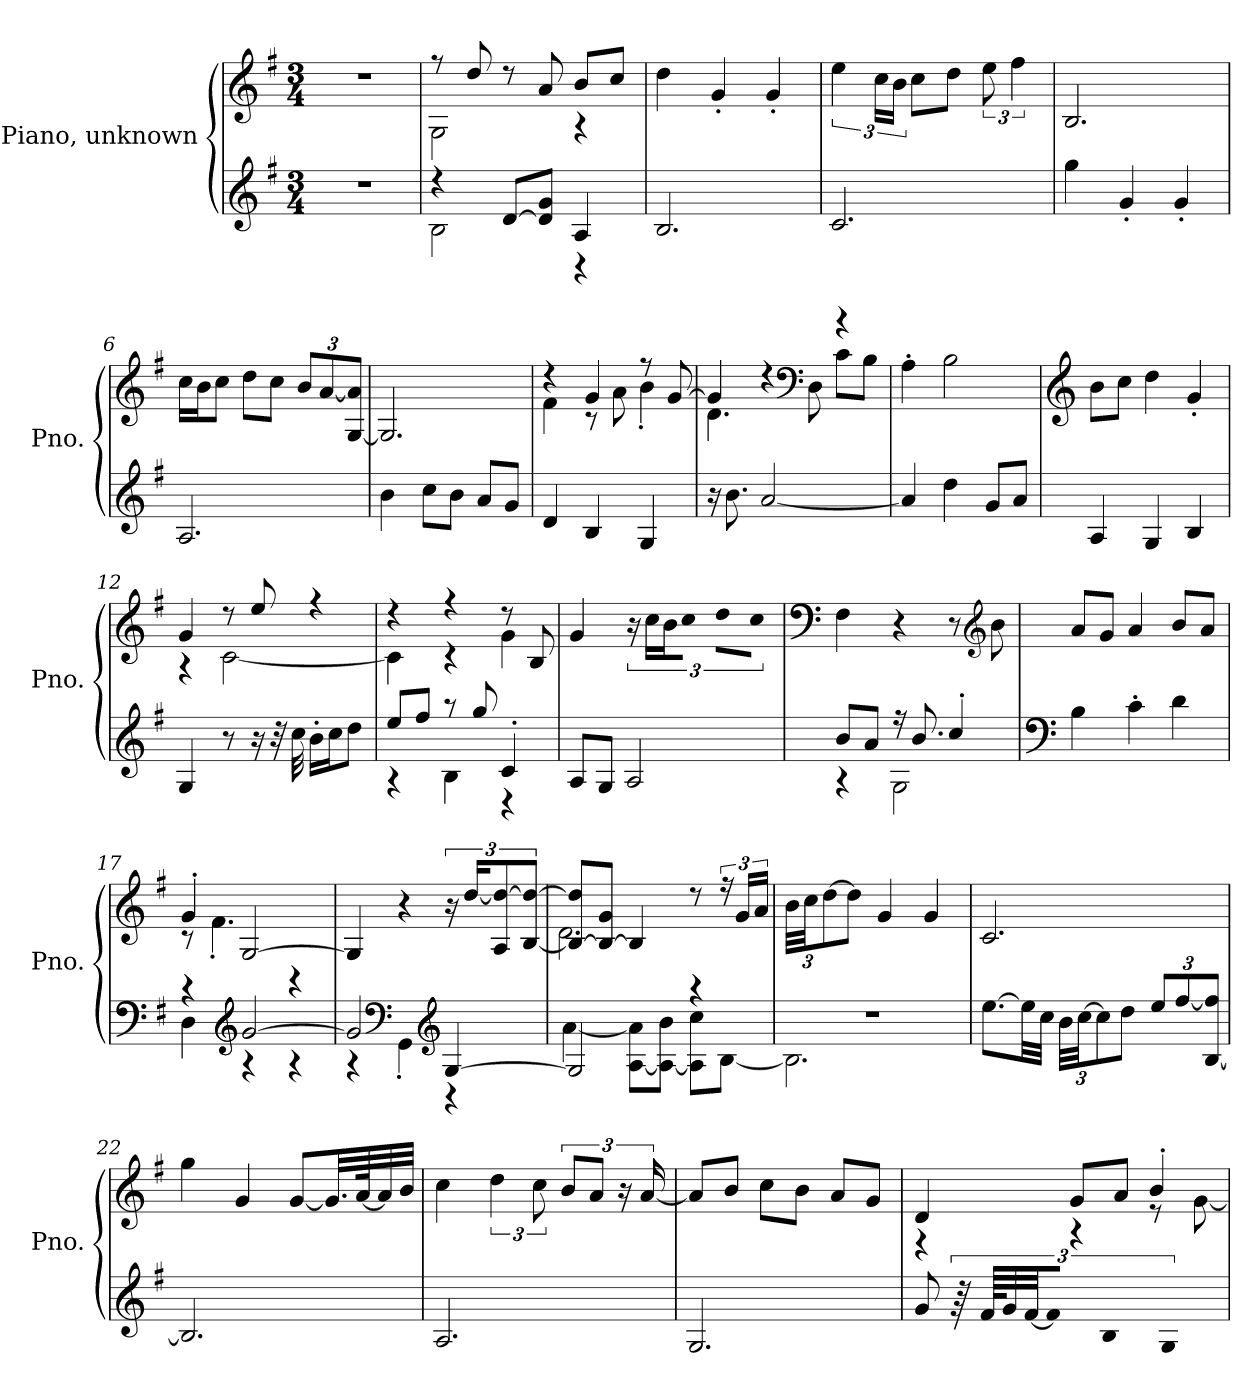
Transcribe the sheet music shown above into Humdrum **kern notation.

**kern	**kern
*part1	*part1
*staff2	*staff1
*I"Piano, unknown	*
*I'Pno.	*
*clefG2	*clefG2
*k[f#]	*k[f#]
*M3/4	*M3/4
*MM116	*MM116
=1	=1
2.r	2.r
=2	=2
*^	*^
4r	2B\	8r	2G\
.	.	8dd/	.
[8d/L	.	8r	.
8d/] 8g/J	.	8a/	.
4A/	4r	8b/L	4r
.	.	8cc/J	.
*v	*v	*	*
*	*v	*v
=3	=3
2.B/	4dd\
.	4g'/
.	4g'/
=4	=4
2.c/	6ee\
.	24cc\LL
.	24b\JJ
.	8cc\L
.	8dd\J
.	12ee\
.	6ff#\
=5	=5
4gg\	2.B/
4g'/	.
4g'/	.
=6	=6
2.A/	16cc\LL
.	16b\J
.	8cc\J
.	8dd\L
.	8cc\J
*	*Xbrackettup
.	12b/L
.	[12a/
.	[12G/ 12a/]J
=7	=7
4b\	2.G/]
8cc\L	.
8b\J	.
8a/L	.
8g/J	.
!!LO:LB:g=z
=8	=8
*	*^
4d/	4r	4f#\
4B/	4g/	8r
.	.	8a\
4G/	8r	4b'\
.	[8g/	.
=9	=9	=9
16r	4g/]	4.d\
8.b\	.	.
[2a/	4r	.
*	*clefF4	*
.	.	8D\
.	4r	8c\L
.	.	8B\J
*	*v	*v
=10	=10
4a/]	4A'\
4dd\	2B\
8g/L	.
8a/J	.
=11	=11
*	*clefG2
4A/	8b\L
.	8cc\J
4G/	4dd\
4B/	4g'/
=12	=12
*	*^
4G/	4g/	4r
8r	8r	[2c\
16r	8ee/	.
32r	.	.
32cc\	.	.
16b'\LL	4r	.
16cc\J	.	.
8dd\J	.	.
=13	=13	=13
*^	*	*
8ee/L	4r	4r	4c\]
8ff#/J	.	.	.
8r	4B\	4r	4r
8gg/	.	.	.
4c'/	4r	8r	4g\
.	.	8B/	.
*v	*v	*	*
*	*v	*v
!!LO:LB:g=z
=14	=14
8A/L	4g/
8G/J	.
*	*brackettup
2A/	24r
.	24cc\LL
.	24b\J
.	8cc\J
.	8dd\L
.	8cc\J
=15	=15
*	*clefF4
*^	*
8b/L	4r	4F#\
8a/J	.	.
16r	2G\	4r
8.b/	.	.
4cc'/	.	8r
*	*	*clefG2
.	.	8b\
*v	*v	*
=16	=16
*clefF4	*
4B\	8a/L
.	8g/J
4c'\	4a/
4d\	8b/L
.	8a/J
=17	=17
*^	*^
4r	4D\	4g'/	8r
.	.	.	4.f#'\
*clefG2	*	*	*
[2g/	4r	[2G/	.
.	4r	.	4r
*	*	*v	*v
=18	=18	=18
2g/]	4r	4G/]
*clefF4	*	*
.	4GG'\	4r
*clefG2	*	*
[4G/	4r	24r
.	.	[24dd/KL
.	.	12A/ 12dd/_
.	.	[12B/ 12dd/_J
!!LO:LB:g=z
=19	=19	=19
*	*	*^
2G/]	[4a\	8B/_ 8dd/]L	2.d\
.	.	8B/_ 8g/J	.
.	[8A\ 8a\]L	4B/]	.
.	8A\_ 8b\J	.	.
4r	8A\] 8cc\L	8r	.
.	[8B\J	24r	.
.	.	24g/LL	.
.	.	24a/JJ	.
*	*	*v	*v
=20	=20	=20
*	*	*Xbrackettup
2.r	2.B\]	48b\LLL
.	.	48cc\JJ
.	.	[12dd\
.	.	8dd\J]
.	.	4g/
.	.	4g/
*v	*v	*
=21	=21
[8.ee\L	2.c/
32ee\LL]	.
32cc\JJJ	.
*Xbrackettup	*
48b\LLL	.
[48cc\JJ	.
12cc\]	.
8dd\J	.
12ee/L	.
[12ff#/	.
[12B/ 12ff#/]J	.
=22	=22
2.B/]	4gg\
.	4g/
.	[8g/L
.	32.g/LL]
.	[64a/K
.	32a/]
.	32b/JJJ
!!LO:LB:g=z
=23	=23
2.A/	4cc\
*	*brackettup
.	6dd\
.	12cc\
.	12b/L
.	12a/J
.	24r
.	[24a/
=24	=24
2.G/	8a/L]
.	8b/J
.	8cc\L
.	8b\J
.	8a/L
.	8g/J
=25	=25
*	*^
8g/	4d/	4r
*brackettup	*	*
96r	.	.
96f#/KLLL	.	.
48g/	.	.
[48f#/J	.	.
16f#/JJ]	.	.
4B/	8g/L	4r
.	8a/J	.
4G/	4b'/	8r
.	.	[8g\
*	*v	*v
=	=
*-	*-
